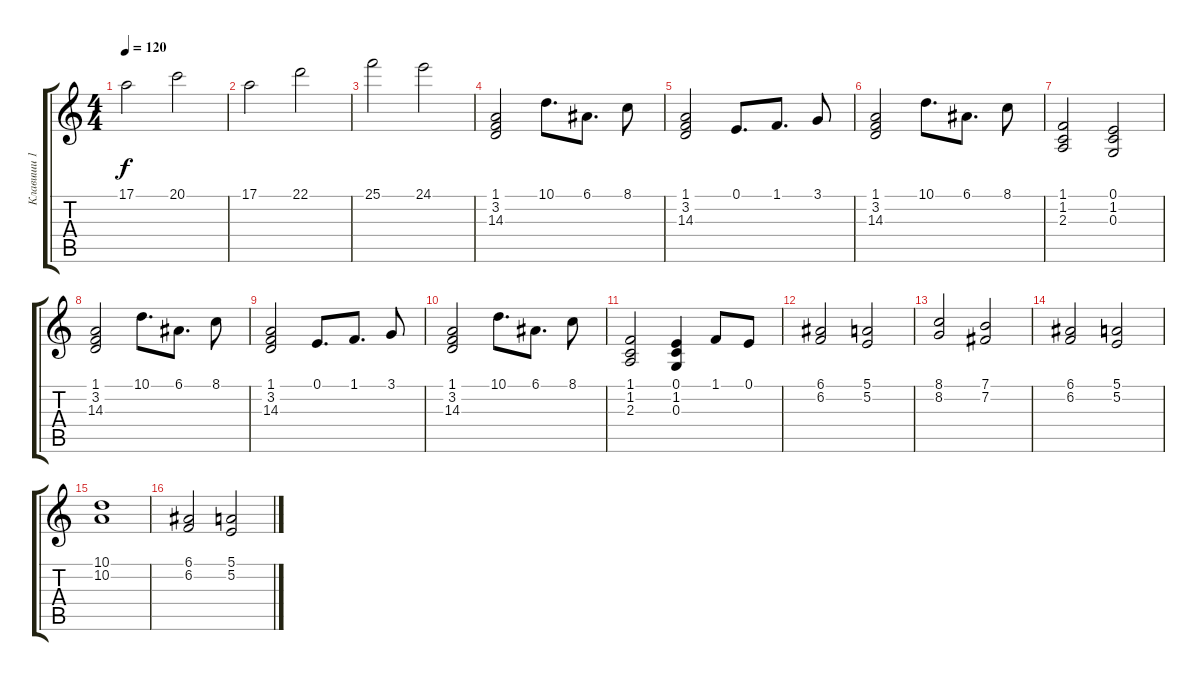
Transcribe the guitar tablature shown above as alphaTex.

\track ("Клавиши 1" "Клавиши 1") {instrument choiraahs}
\staff {score tabs}
\tuning (E4 B3 G3 D3 A2 E2) {hide}
\ts (4 4)
\tempo 120
\clef g2
\ks c
17.1.2{dy f} 20.1.2 |
17.1.2 22.1.2 |
25.1.2 24.1.2 |
(1.1 3.2 14.3).2 10.1.8{d} 6.1.8{d} 8.1.8 |
(1.1 3.2 14.3).2 0.1.8{d} 1.1.8{d} 3.1.8 |
(1.1 3.2 14.3).2 10.1.8{d} 6.1.8{d} 8.1.8 |
(1.1 1.2 2.3).2 (0.1 1.2 0.3).2 |
(1.1 3.2 14.3).2 10.1.8{d} 6.1.8{d} 8.1.8 |
(1.1 3.2 14.3).2 0.1.8{d} 1.1.8{d} 3.1.8 |
(1.1 3.2 14.3).2 10.1.8{d} 6.1.8{d} 8.1.8 |
(1.1 1.2 2.3).2 (0.1 1.2 0.3).4 1.1.8 0.1.8 |
(6.1 6.2).2 (5.1 5.2).2 |
(8.1 8.2).2 (7.1 7.2).2 |
(6.1 6.2).2 (5.1 5.2).2 |
(10.1 10.2).1 |
(6.1 6.2).2 (5.1 5.2).2
